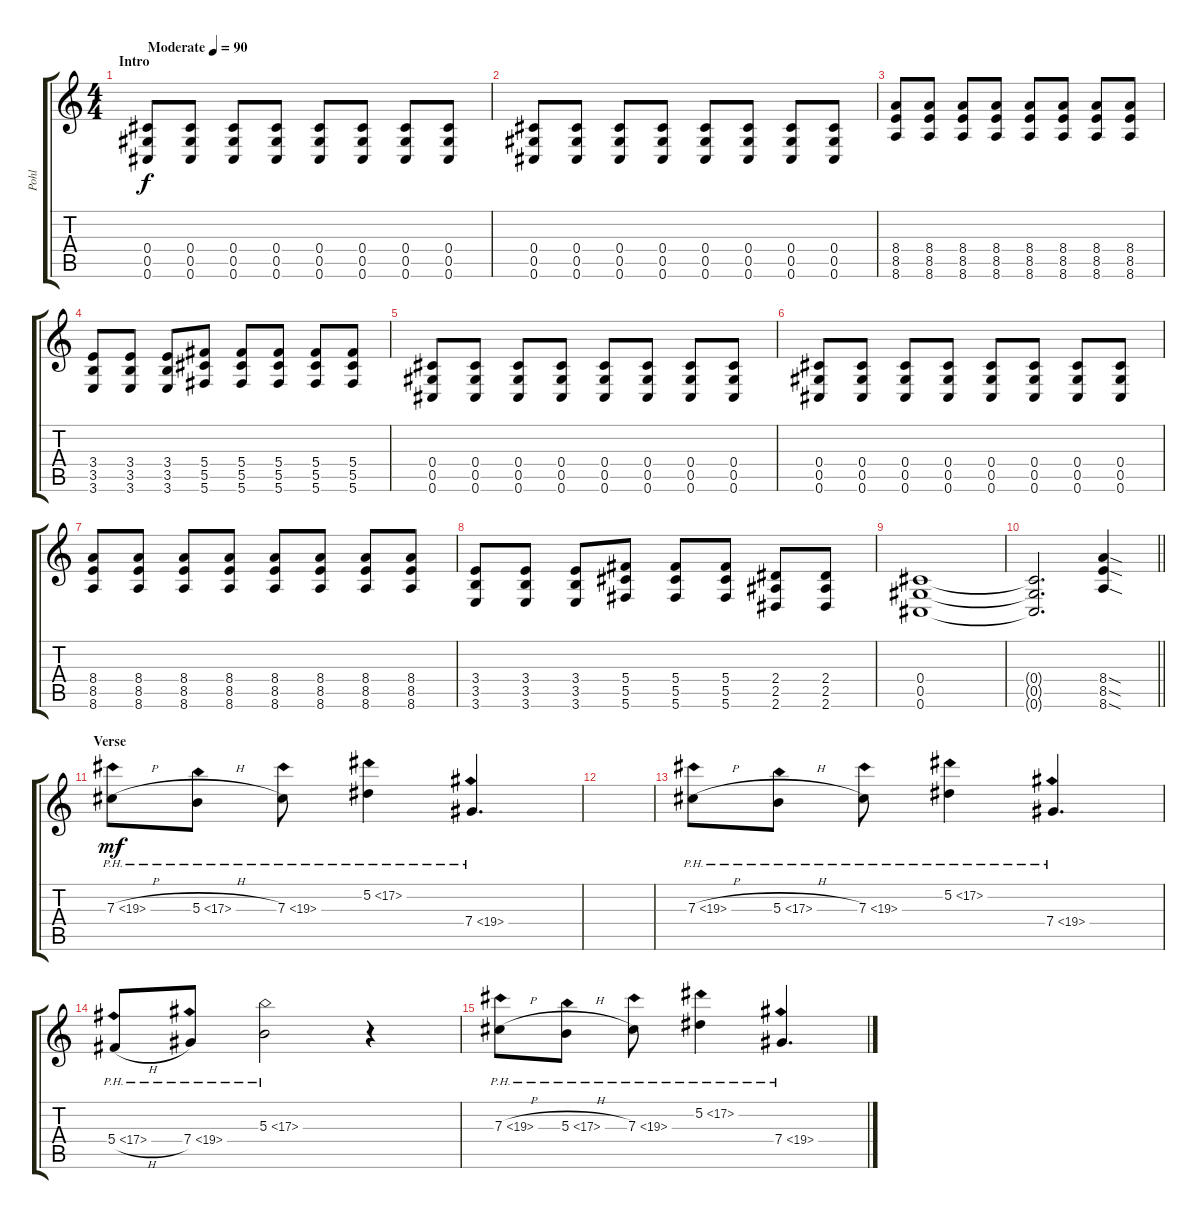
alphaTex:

\track ("Pohl" "Pohl") {instrument distortionguitar}
\staff {score tabs}
\tuning (Eb4 Bb3 Gb3 Db3 Ab2 Db2) {hide}
\ts (4 4)
\section ("" "Intro")
\tempo (90 "Moderate")
\clef g2
\ks c
(0.4 0.5 0.6).8{dy f instrument distortionguitar} (0.4 0.5 0.6).8 (0.4 0.5 0.6).8 (0.4 0.5 0.6).8 (0.4 0.5 0.6).8 (0.4 0.5 0.6).8 (0.4 0.5 0.6).8 (0.4 0.5 0.6).8 |
(0.4 0.5 0.6).8 (0.4 0.5 0.6).8 (0.4 0.5 0.6).8 (0.4 0.5 0.6).8 (0.4 0.5 0.6).8 (0.4 0.5 0.6).8 (0.4 0.5 0.6).8 (0.4 0.5 0.6).8 |
(8.4 8.5 8.6).8 (8.4 8.5 8.6).8 (8.4 8.5 8.6).8 (8.4 8.5 8.6).8 (8.4 8.5 8.6).8 (8.4 8.5 8.6).8 (8.4 8.5 8.6).8 (8.4 8.5 8.6).8 |
(3.4 3.5 3.6).8 (3.4 3.5 3.6).8 (3.4 3.5 3.6).8 (5.4 5.5 5.6).8 (5.4 5.5 5.6).8 (5.4 5.5 5.6).8 (5.4 5.5 5.6).8 (5.4 5.5 5.6).8 |
(0.4 0.5 0.6).8 (0.4 0.5 0.6).8 (0.4 0.5 0.6).8 (0.4 0.5 0.6).8 (0.4 0.5 0.6).8 (0.4 0.5 0.6).8 (0.4 0.5 0.6).8 (0.4 0.5 0.6).8 |
(0.4 0.5 0.6).8 (0.4 0.5 0.6).8 (0.4 0.5 0.6).8 (0.4 0.5 0.6).8 (0.4 0.5 0.6).8 (0.4 0.5 0.6).8 (0.4 0.5 0.6).8 (0.4 0.5 0.6).8 |
(8.4 8.5 8.6).8 (8.4 8.5 8.6).8 (8.4 8.5 8.6).8 (8.4 8.5 8.6).8 (8.4 8.5 8.6).8 (8.4 8.5 8.6).8 (8.4 8.5 8.6).8 (8.4 8.5 8.6).8 |
(3.4 3.5 3.6).8 (3.4 3.5 3.6).8 (3.4 3.5 3.6).8 (5.4 5.5 5.6).8 (5.4 5.5 5.6).8 (5.4 5.5 5.6).8 (2.4 2.5 2.6).8 (2.4 2.5 2.6).8 |
(0.4 0.5 0.6).1 |
\barLineRight lightlight
(0.4{t} 0.5{t} 0.6{t}).2{d} (8.4{sod} 8.5{sod} 8.6{sod}).4 |
\section ("" "Verse")
7.3{ph 12 h}.8{dy mf} 5.3{ph 12 h}.8 7.3{ph 12}.8 5.2{ph 12}.4 7.4{ph 12}.4{d} |
|
7.3{ph 12 h}.8 5.3{ph 12 h}.8 7.3{ph 12}.8 5.2{ph 12}.4 7.4{ph 12}.4{d} |
5.4{ph 12 h}.8 7.4{ph 12}.8 5.3{ph 12}.2 r.4 |
7.3{ph 12 h}.8 5.3{ph 12 h}.8 7.3{ph 12}.8 5.2{ph 12}.4 7.4{ph 12}.4{d}
